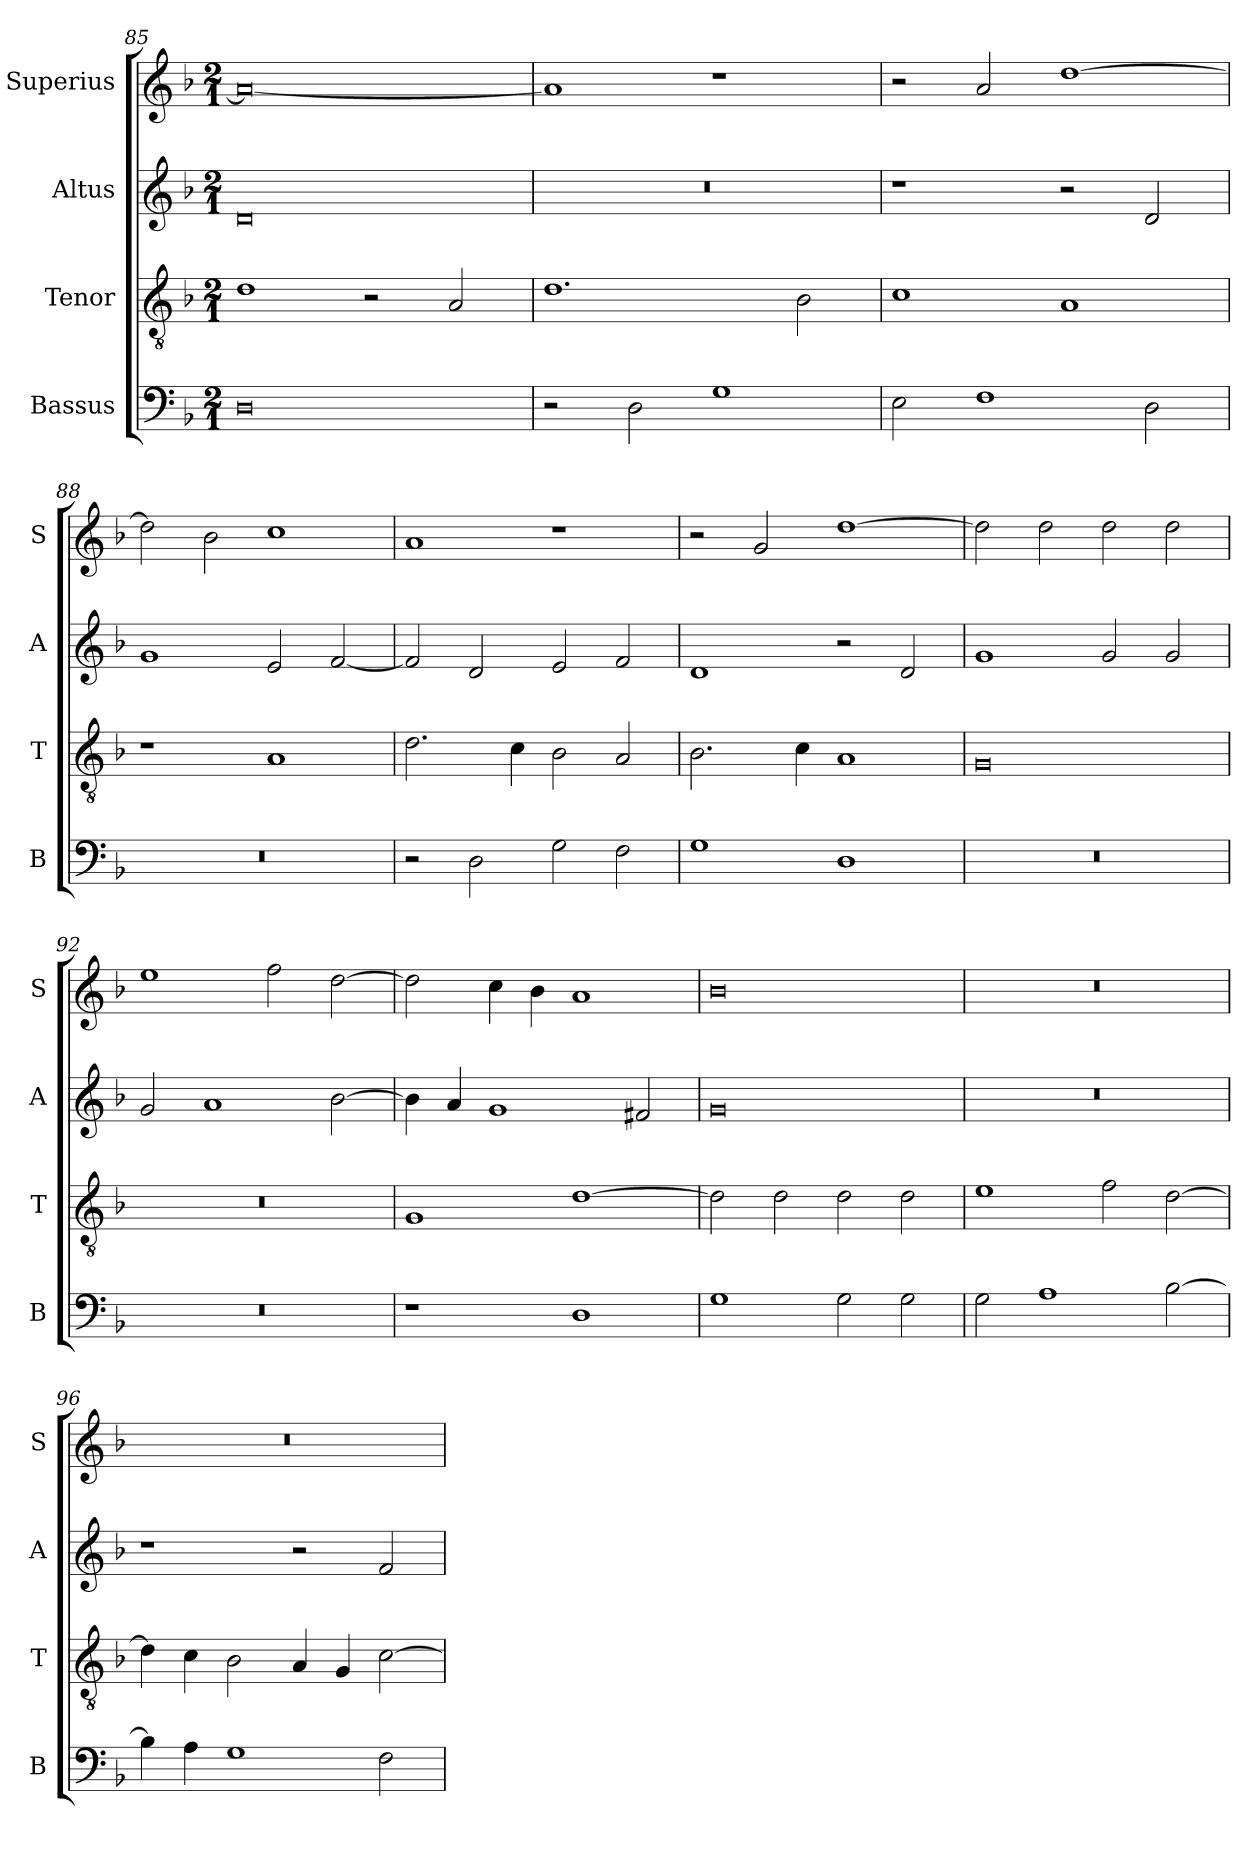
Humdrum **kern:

**kern	**kern	**kern	**kern
*part4	*part3	*part2	*part1
*staff4	*staff3	*staff2	*staff1
*I"Bassus	*I"Tenor	*I"Altus	*I"Superius
*I'B	*I'T	*I'A	*I'S
*clefF4	*clefGv2	*clefG2	*clefG2
*k[b-]	*k[b-]	*k[b-]	*k[b-]
*F:	*F:	*F:	*F:
*M2/1	*M2/1	*M2/1	*M2/1
=85	=85	=85	=85
0D	1d	0d	0a_
.	2r	.	.
.	2A	.	.
=86	=86	=86	=86
2r	1.d	0r	1a]
2D	.	.	.
1G	.	.	1r
.	2B-	.	.
=87	=87	=87	=87
2E	1c	1r	2r
1F	.	.	2a
.	1A	2r	[1dd
2D	.	2d	.
=88	=88	=88	=88
0r	1r	1g	2dd]
.	.	.	2b-
.	1A	2e	1cc
.	.	[2f	.
=89	=89	=89	=89
2r	2.d	2f]	1a
2D	.	2d	.
.	4c	.	.
2G	2B-	2e	1r
2F	2A	2f	.
=90	=90	=90	=90
1G	2.B-	1d	2r
.	.	.	2g
.	4c	.	.
1D	1A	2r	[1dd
.	.	2d	.
=91	=91	=91	=91
0r	0G	1g	2dd]
.	.	.	2dd
.	.	2g	2dd
.	.	2g	2dd
=92	=92	=92	=92
0r	0r	2g	1ee
.	.	1a	.
.	.	.	2ff
.	.	[2b-	[2dd
=93	=93	=93	=93
1r	1G	4b-]	2dd]
.	.	4a	.
.	.	1g	4cc
.	.	.	4b-
1D	[1d	.	1a
.	.	2f#X	.
=94	=94	=94	=94
1G	2d]	0g	0b-
.	2d	.	.
2G	2d	.	.
2G	2d	.	.
=95	=95	=95	=95
2G	1e	0r	0r
1A	.	.	.
.	2f	.	.
[2B-	[2d	.	.
=96	=96	=96	=96
4B-]	4d]	1r	0r
4A	4c	.	.
1G	2B-	.	.
.	4A	2r	.
.	4G	.	.
2F	[2c	2f	.
=	=	=	=
*-	*-	*-	*-
